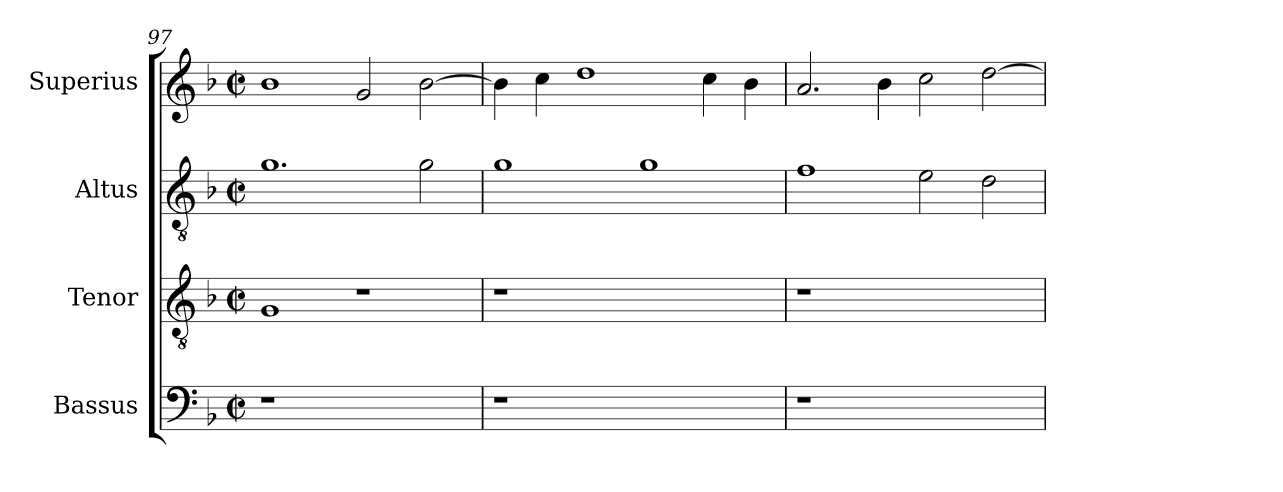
**kern	**kern	**kern	**kern
*part4	*part3	*part2	*part1
*staff4	*staff3	*staff2	*staff1
*I"Bassus	*I"Tenor	*I"Altus	*I"Superius
*I'B.	*I'T.	*I'A.	*I'S.
*clefF4	*clefGv2	*clefGv2	*clefG2
*	*ITrd7c12	*ITrd7c12	*
*k[b-]	*k[b-]	*k[b-]	*k[b-]
*F:	*F:	*F:	*F:
*M2/2	*M2/2	*M2/2	*M2/2
*met(c|)	*met(c|)	*met(c|)	*met(c|)
=97	=97	=97	=97
!LO:N:vis=1	!	!	!
1r	1GGi	1.Gi	1b-i
1ryy	1r	.	2gi/
.	.	2Gi\	[>2b-i\
!!LO:LB:g=z
=98	=98	=98	=98
!LO:N:vis=1	!LO:N:vis=1	!	!
1r	1r	1Gi	4b-i\]
.	.	.	4cci\
.	.	.	1ddi
1ryy	1ryy	1Gi	.
.	.	.	4cci\
.	.	.	4b-i\
=99	=99	=99	=99
!LO:N:vis=1	!LO:N:vis=1	!	!
1r	1r	1Fi	2.ai/
.	.	.	4b-i\
1ryy	1ryy	2Ei\	2cci\
.	.	2Di\	[>2ddi\
=	=	=	=
*-	*-	*-	*-
